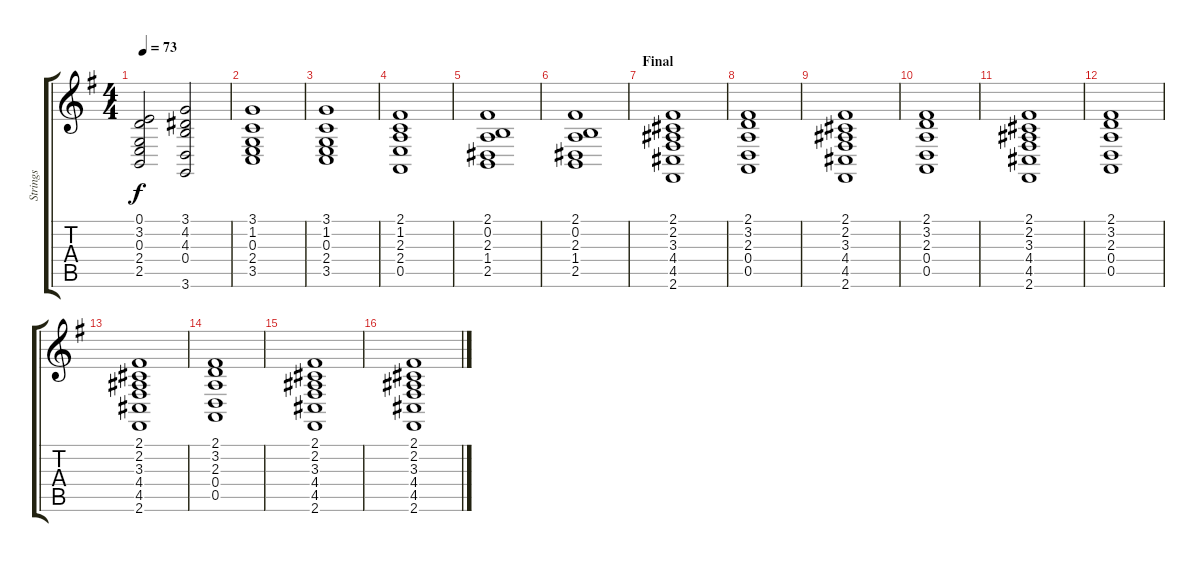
\track ("Strings" "Strings") {instrument stringensemble1}
\staff {score tabs}
\tuning (E4 B3 G3 D3 A2 E2) {hide}
\ts (4 4)
\tempo 73
\clef g2
\ks g
(0.1 3.2 0.3 2.4 2.5).2{dy f} (3.1 4.2 4.3 0.4 3.6).2 |
(3.1 1.2 0.3 2.4 3.5).1 |
(3.1 1.2 0.3 2.4 3.5).1 |
(2.1 1.2 2.3 2.4 0.5).1 |
(2.1 0.2 2.3 1.4 2.5).1 |
(2.1 0.2 2.3 1.4 2.5).1 |
\section ("" "Final")
(2.1 2.2 3.3 4.4 4.5 2.6).1 |
(2.1 3.2 2.3 0.4 0.5).1 |
(2.1 2.2 3.3 4.4 4.5 2.6).1 |
(2.1 3.2 2.3 0.4 0.5).1 |
(2.1 2.2 3.3 4.4 4.5 2.6).1 |
(2.1 3.2 2.3 0.4 0.5).1 |
(2.1 2.2 3.3 4.4 4.5 2.6).1 |
(2.1 3.2 2.3 0.4 0.5).1 |
(2.1 2.2 3.3 4.4 4.5 2.6).1 |
(2.1 2.2 3.3 4.4 4.5 2.6).1
